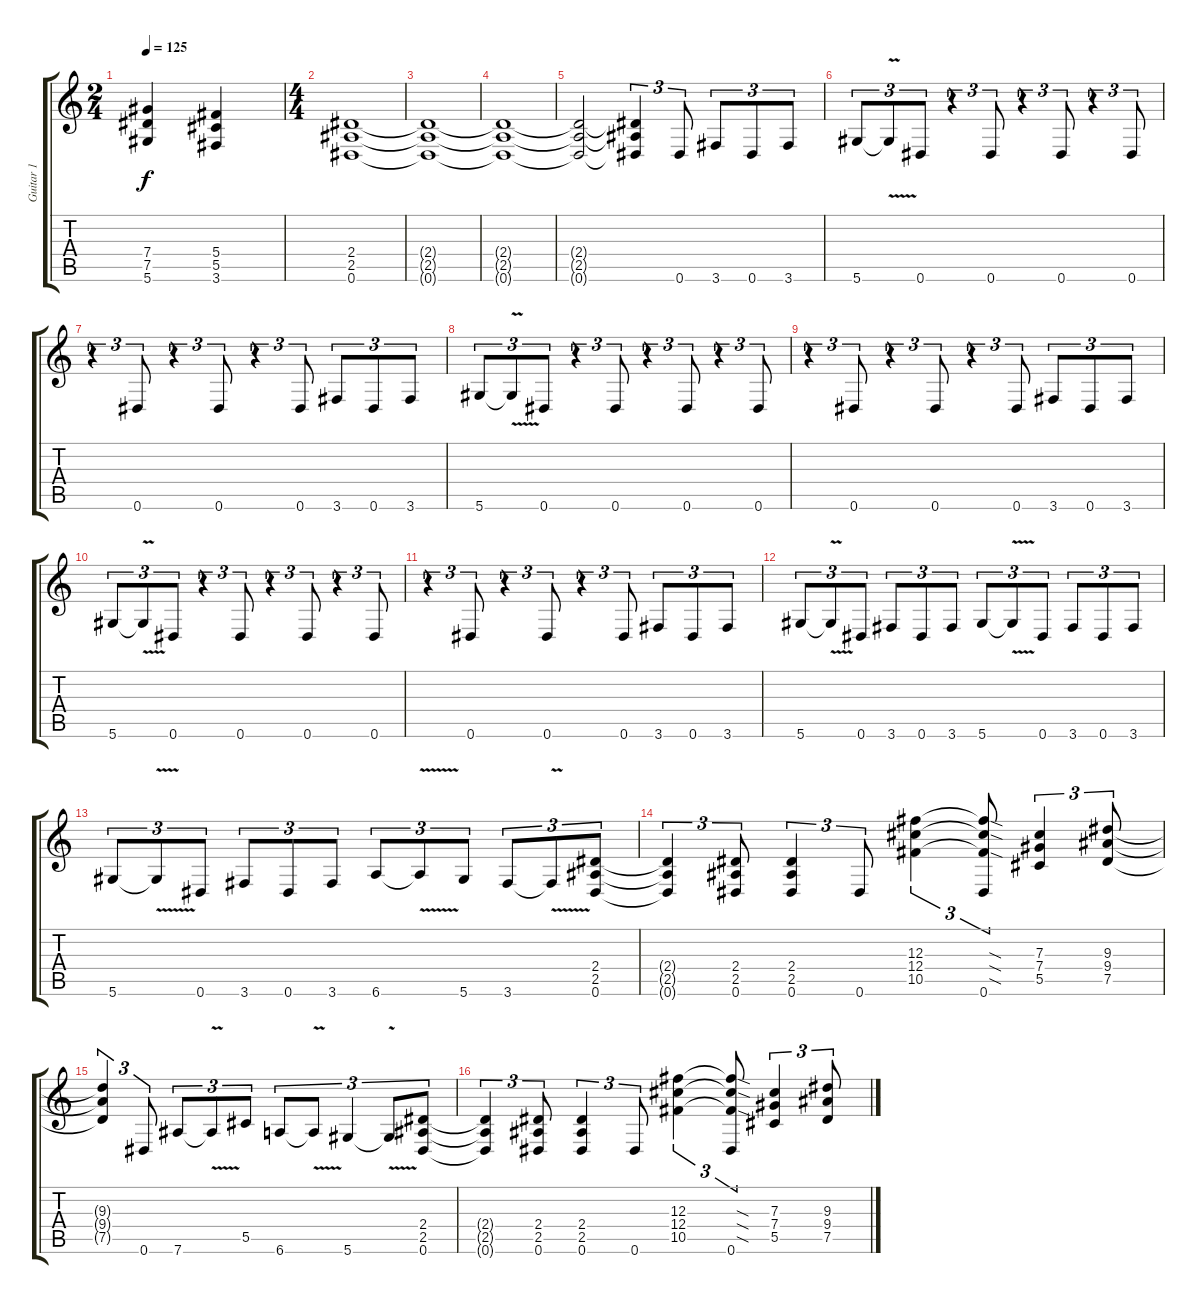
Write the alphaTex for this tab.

\track ("Guitar 1" "Guitar 1") {instrument overdrivenguitar}
\staff {score tabs}
\tuning (Eb4 Bb3 Gb3 Db3 Ab2 Eb2) {hide}
\ts (2 4)
\tempo 125
\clef g2
\ks c
(7.4 7.5 5.6).4{dy f} (5.4 5.5 3.6).4 |
\ts (4 4)
(2.4 2.5 0.6).1{volume 0} |
(2.4{t} 2.5{t} 0.6{t}).1 |
(2.4{t} 2.5{t} 0.6{t}).1 |
(2.4{t} 2.5{t} 0.6{t}).2 (2.4{t} 2.5{t} 0.6{t}).4{tu (3 2)} 0.6.8{tu (3 2) volume 16} 3.6.8{tu (3 2)} 0.6.8{tu (3 2)} 3.6.8{tu (3 2)} |
5.6.8{tu (3 2)} 5.6{v t}.8{tu (3 2)} 0.6.8{tu (3 2)} r.4{tu (3 2)} 0.6.8{tu (3 2)} r.4{tu (3 2)} 0.6.8{tu (3 2)} r.4{tu (3 2)} 0.6.8{tu (3 2)} |
r.4{tu (3 2)} 0.6.8{tu (3 2)} r.4{tu (3 2)} 0.6.8{tu (3 2)} r.4{tu (3 2)} 0.6.8{tu (3 2)} 3.6.8{tu (3 2)} 0.6.8{tu (3 2)} 3.6.8{tu (3 2)} |
5.6.8{tu (3 2)} 5.6{v t}.8{tu (3 2)} 0.6.8{tu (3 2)} r.4{tu (3 2)} 0.6.8{tu (3 2)} r.4{tu (3 2)} 0.6.8{tu (3 2)} r.4{tu (3 2)} 0.6.8{tu (3 2)} |
r.4{tu (3 2)} 0.6.8{tu (3 2)} r.4{tu (3 2)} 0.6.8{tu (3 2)} r.4{tu (3 2)} 0.6.8{tu (3 2)} 3.6.8{tu (3 2)} 0.6.8{tu (3 2)} 3.6.8{tu (3 2)} |
5.6.8{tu (3 2)} 5.6{v t}.8{tu (3 2)} 0.6.8{tu (3 2)} r.4{tu (3 2)} 0.6.8{tu (3 2)} r.4{tu (3 2)} 0.6.8{tu (3 2)} r.4{tu (3 2)} 0.6.8{tu (3 2)} |
r.4{tu (3 2)} 0.6.8{tu (3 2)} r.4{tu (3 2)} 0.6.8{tu (3 2)} r.4{tu (3 2)} 0.6.8{tu (3 2)} 3.6.8{tu (3 2)} 0.6.8{tu (3 2)} 3.6.8{tu (3 2)} |
5.6.8{tu (3 2)} 5.6{v t}.8{tu (3 2)} 0.6.8{tu (3 2)} 3.6.8{tu (3 2)} 0.6.8{tu (3 2)} 3.6.8{tu (3 2)} 5.6.8{tu (3 2)} 5.6{v t}.8{tu (3 2)} 0.6.8{tu (3 2)} 3.6.8{tu (3 2)} 0.6.8{tu (3 2)} 3.6.8{tu (3 2)} |
5.6.8{tu (3 2)} 5.6{v t}.8{tu (3 2)} 0.6.8{tu (3 2)} 3.6.8{tu (3 2)} 0.6.8{tu (3 2)} 3.6.8{tu (3 2)} 6.6.8{tu (3 2)} 6.6{v t}.8{tu (3 2)} 5.6.8{tu (3 2)} 3.6.8{tu (3 2)} 3.6{v t}.8{tu (3 2)} (2.4 2.5 0.6).8{tu (3 2)} |
(2.4{t} 2.5{t} 0.6{t}).4{tu (3 2)} (2.4 2.5 0.6).8{tu (3 2)} (2.4 2.5 0.6).4{tu (3 2)} 0.6.8{tu (3 2)} (12.3 12.4 10.5).4{tu (3 2)} (12.3{sod t} 12.4{sod t} 10.5{sod t} 0.6).8{tu (3 2)} (7.3 7.4 5.5).4{tu (3 2)} (9.3 9.4 7.5).8{tu (3 2)} |
(9.3{t} 9.4{t} 7.5{t}).4{tu (3 2)} 0.6.8{tu (3 2)} 7.6.8{tu (3 2)} 7.6{v t}.8{tu (3 2)} 5.5.8{tu (3 2)} 6.6.8{tu (3 2)} 6.6{v t}.8{tu (3 2)} 5.6.4{tu (3 2)} 5.6{v t}.8{tu (3 2)} (2.4 2.5 0.6).8{tu (3 2)} |
(2.4{t} 2.5{t} 0.6{t}).4{tu (3 2)} (2.4 2.5 0.6).8{tu (3 2)} (2.4 2.5 0.6).4{tu (3 2)} 0.6.8{tu (3 2)} (12.3 12.4 10.5).4{tu (3 2)} (12.3{sod t} 12.4{sod t} 10.5{sod t} 0.6).8{tu (3 2)} (7.3 7.4 5.5).4{tu (3 2)} (9.3 9.4 7.5).8{tu (3 2)}
